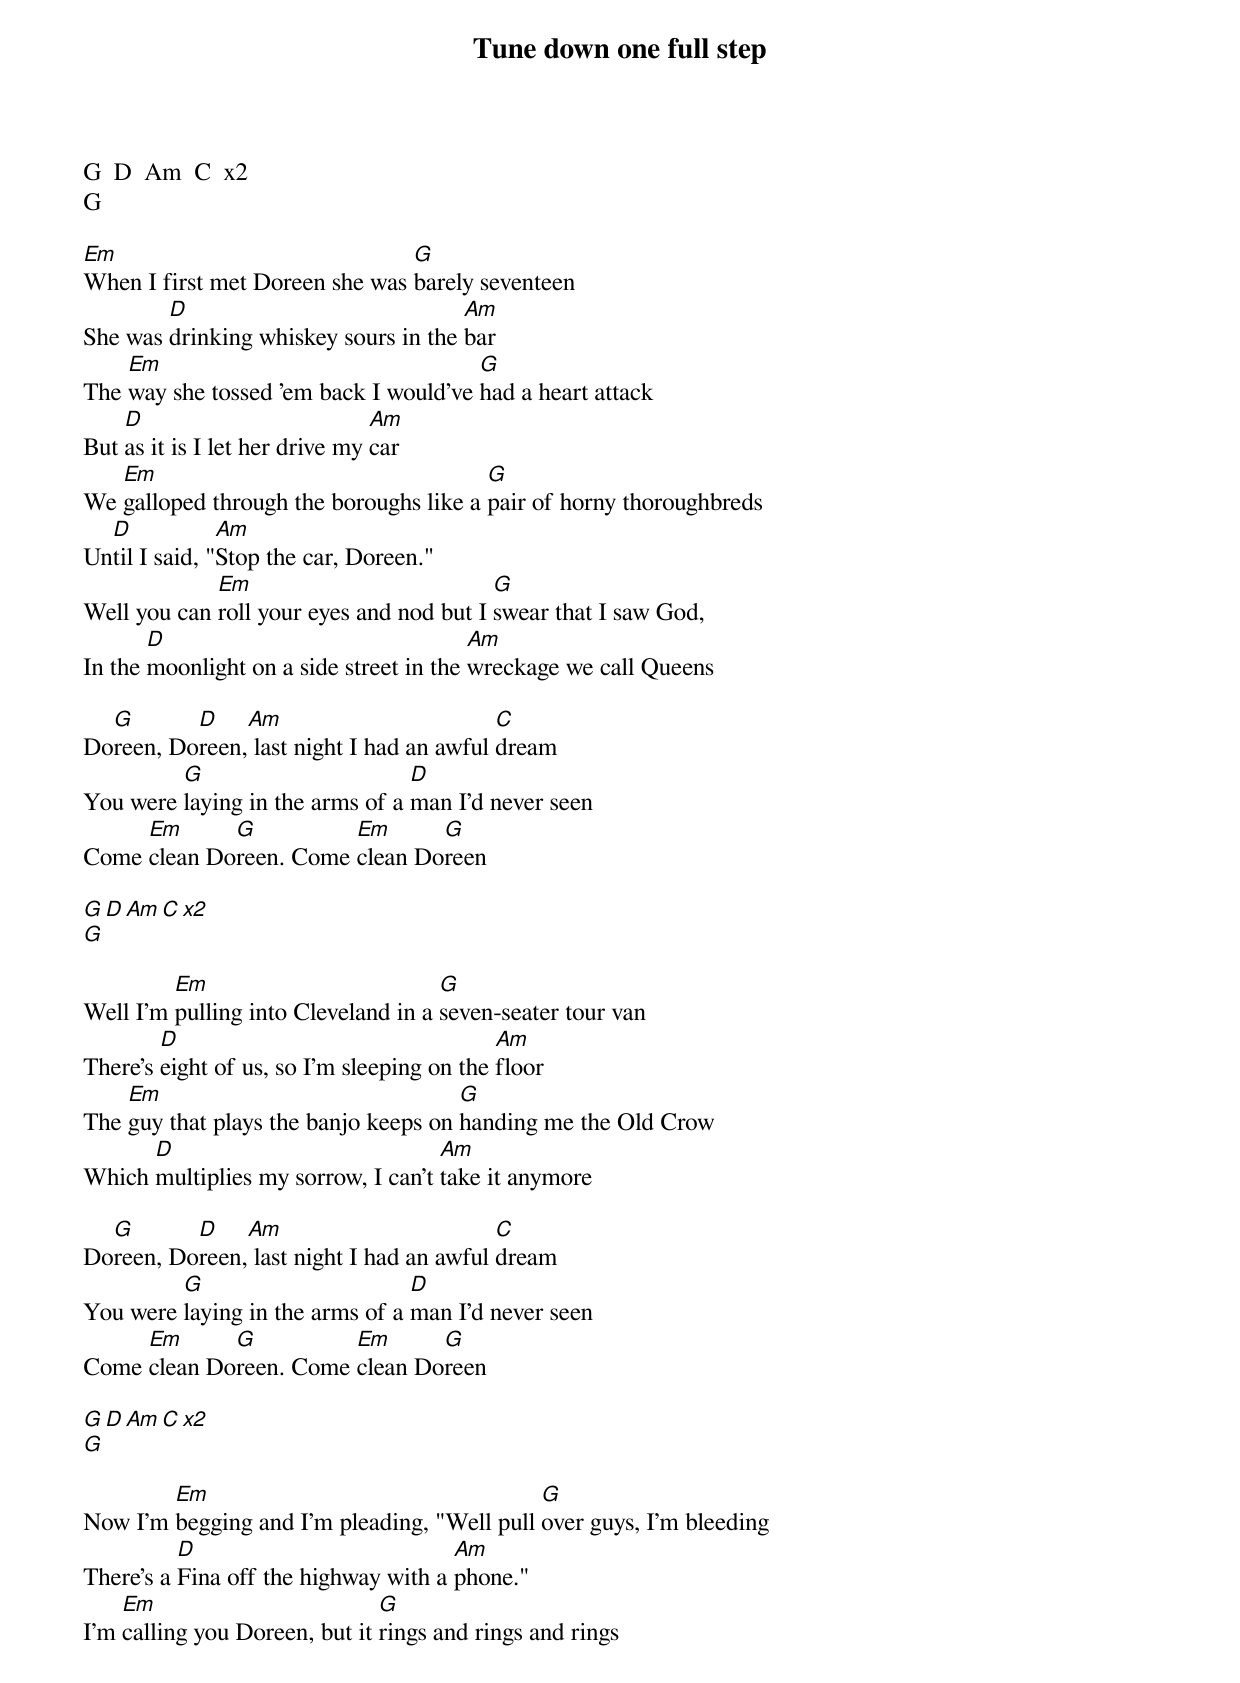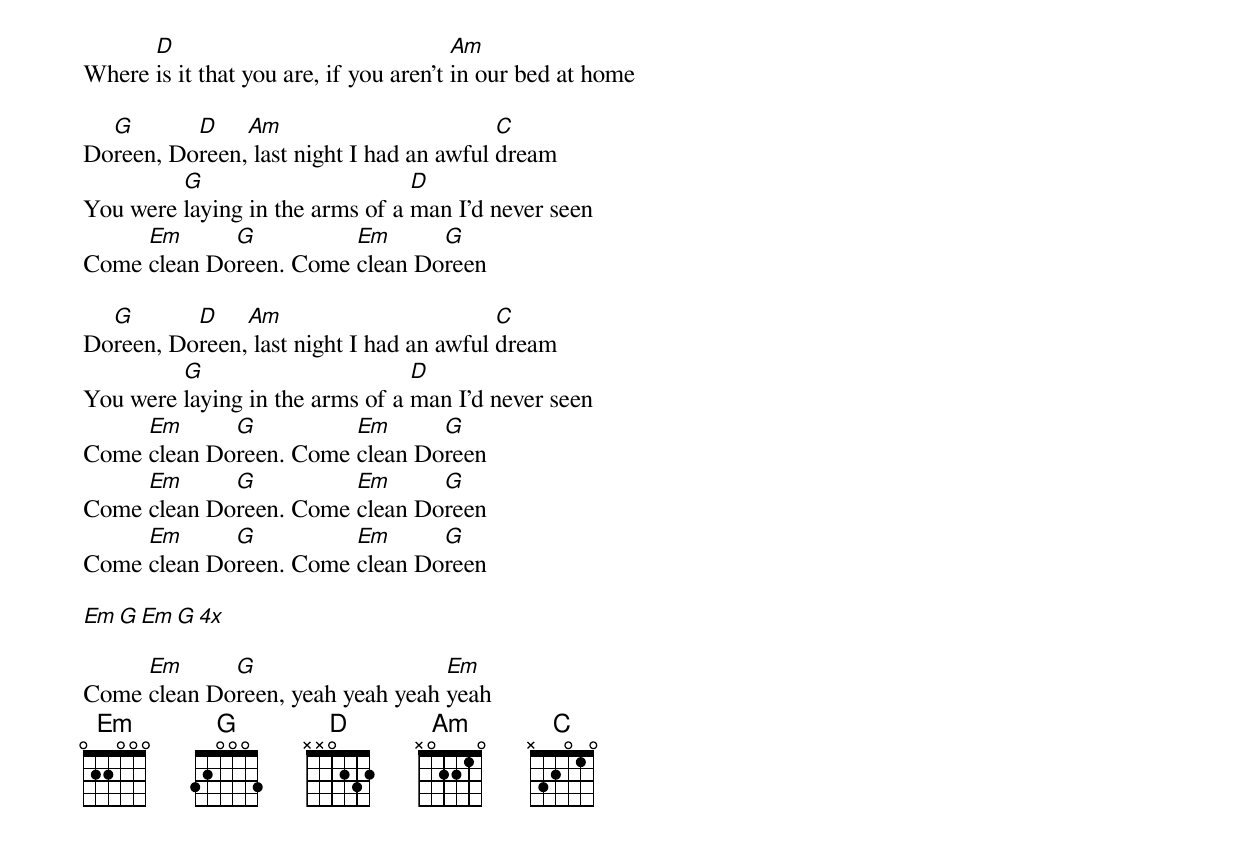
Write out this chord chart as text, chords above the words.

Tune down one full step

G  D  Am  C  x2
G

Em                              G
When I first met Doreen she was barely seventeen
        D                             Am
She was drinking whiskey sours in the bar
    Em                                 G
The way she tossed 'em back I would've had a heart attack
    D                           Am
But as it is I let her drive my car
   Em                                   G
We galloped through the boroughs like a pair of horny thoroughbreds
  D            Am
Until I said, "Stop the car, Doreen."
             Em                           G
Well you can roll your eyes and nod but I swear that I saw God,
       D                                 Am
In the moonlight on a side street in the wreckage we call Queens

  G       D    Am                         C
Doreen, Doreen, last night I had an awful dream
         G                       D
You were laying in the arms of a man I'd never seen
     Em      G          Em      G
Come clean Doreen. Come clean Doreen

G  D  Am  C  x2
G

         Em                          G
Well I'm pulling into Cleveland in a seven-seater tour van
        D                                   Am
There's eight of us, so I'm sleeping on the floor
    Em                                G
The guy that plays the banjo keeps on handing me the Old Crow
      D                             Am
Which multiplies my sorrow, I can't take it anymore

  G       D    Am                         C
Doreen, Doreen, last night I had an awful dream
         G                       D
You were laying in the arms of a man I'd never seen
     Em      G          Em      G
Come clean Doreen. Come clean Doreen

G  D  Am  C  x2
G

        Em                                   G
Now I'm begging and I'm pleading, "Well pull over guys, I'm bleeding
          D                           Am
There's a Fina off the highway with a phone."
    Em                         G
I'm calling you Doreen, but it rings and rings and rings
      D                                 Am
Where is it that you are, if you aren't in our bed at home

  G       D    Am                         C
Doreen, Doreen, last night I had an awful dream
         G                       D
You were laying in the arms of a man I'd never seen
     Em      G          Em      G
Come clean Doreen. Come clean Doreen

  G       D    Am                         C
Doreen, Doreen, last night I had an awful dream
         G                       D
You were laying in the arms of a man I'd never seen
     Em      G          Em      G
Come clean Doreen. Come clean Doreen
     Em      G          Em      G
Come clean Doreen. Come clean Doreen
     Em      G          Em      G
Come clean Doreen. Come clean Doreen

Em  G  Em  G 4x

     Em      G                    Em
Come clean Doreen, yeah yeah yeah yeah
